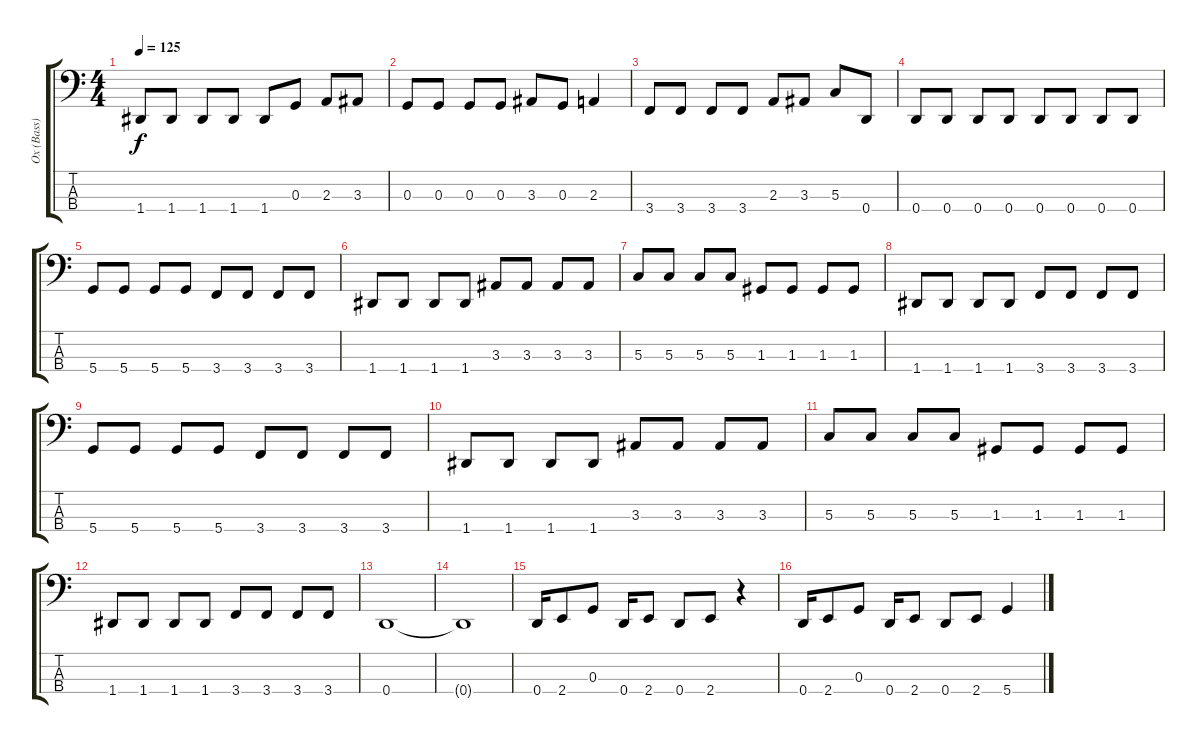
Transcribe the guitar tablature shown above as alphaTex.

\track ("Ox (Bass)" "Ox (Bass)") {instrument electricbasspick}
\staff {score tabs}
\tuning (F2 C2 G1 D1) {hide}
\ts (4 4)
\tempo 125
\clef f4
\ks c
1.4.8{dy f} 1.4.8 1.4.8 1.4.8 1.4.8 0.3.8 2.3.8 3.3.8 |
0.3.8 0.3.8 0.3.8 0.3.8 3.3.8 0.3.8 2.3.4 |
3.4.8 3.4.8 3.4.8 3.4.8 2.3.8 3.3.8 5.3.8 0.4.8 |
0.4.8 0.4.8 0.4.8 0.4.8 0.4.8 0.4.8 0.4.8 0.4.8 |
5.4.8 5.4.8 5.4.8 5.4.8 3.4.8 3.4.8 3.4.8 3.4.8 |
1.4.8 1.4.8 1.4.8 1.4.8 3.3.8 3.3.8 3.3.8 3.3.8 |
5.3.8 5.3.8 5.3.8 5.3.8 1.3.8 1.3.8 1.3.8 1.3.8 |
1.4.8 1.4.8 1.4.8 1.4.8 3.4.8 3.4.8 3.4.8 3.4.8 |
5.4.8 5.4.8 5.4.8 5.4.8 3.4.8 3.4.8 3.4.8 3.4.8 |
1.4.8 1.4.8 1.4.8 1.4.8 3.3.8 3.3.8 3.3.8 3.3.8 |
5.3.8 5.3.8 5.3.8 5.3.8 1.3.8 1.3.8 1.3.8 1.3.8 |
1.4.8 1.4.8 1.4.8 1.4.8 3.4.8 3.4.8 3.4.8 3.4.8 |
0.4.1 |
0.4{t}.1 |
0.4.16 2.4.8 0.3.8 0.4.16 2.4.8 0.4.8 2.4.8 r.4 |
0.4.16 2.4.8 0.3.8 0.4.16 2.4.8 0.4.8 2.4.8 5.4.4
